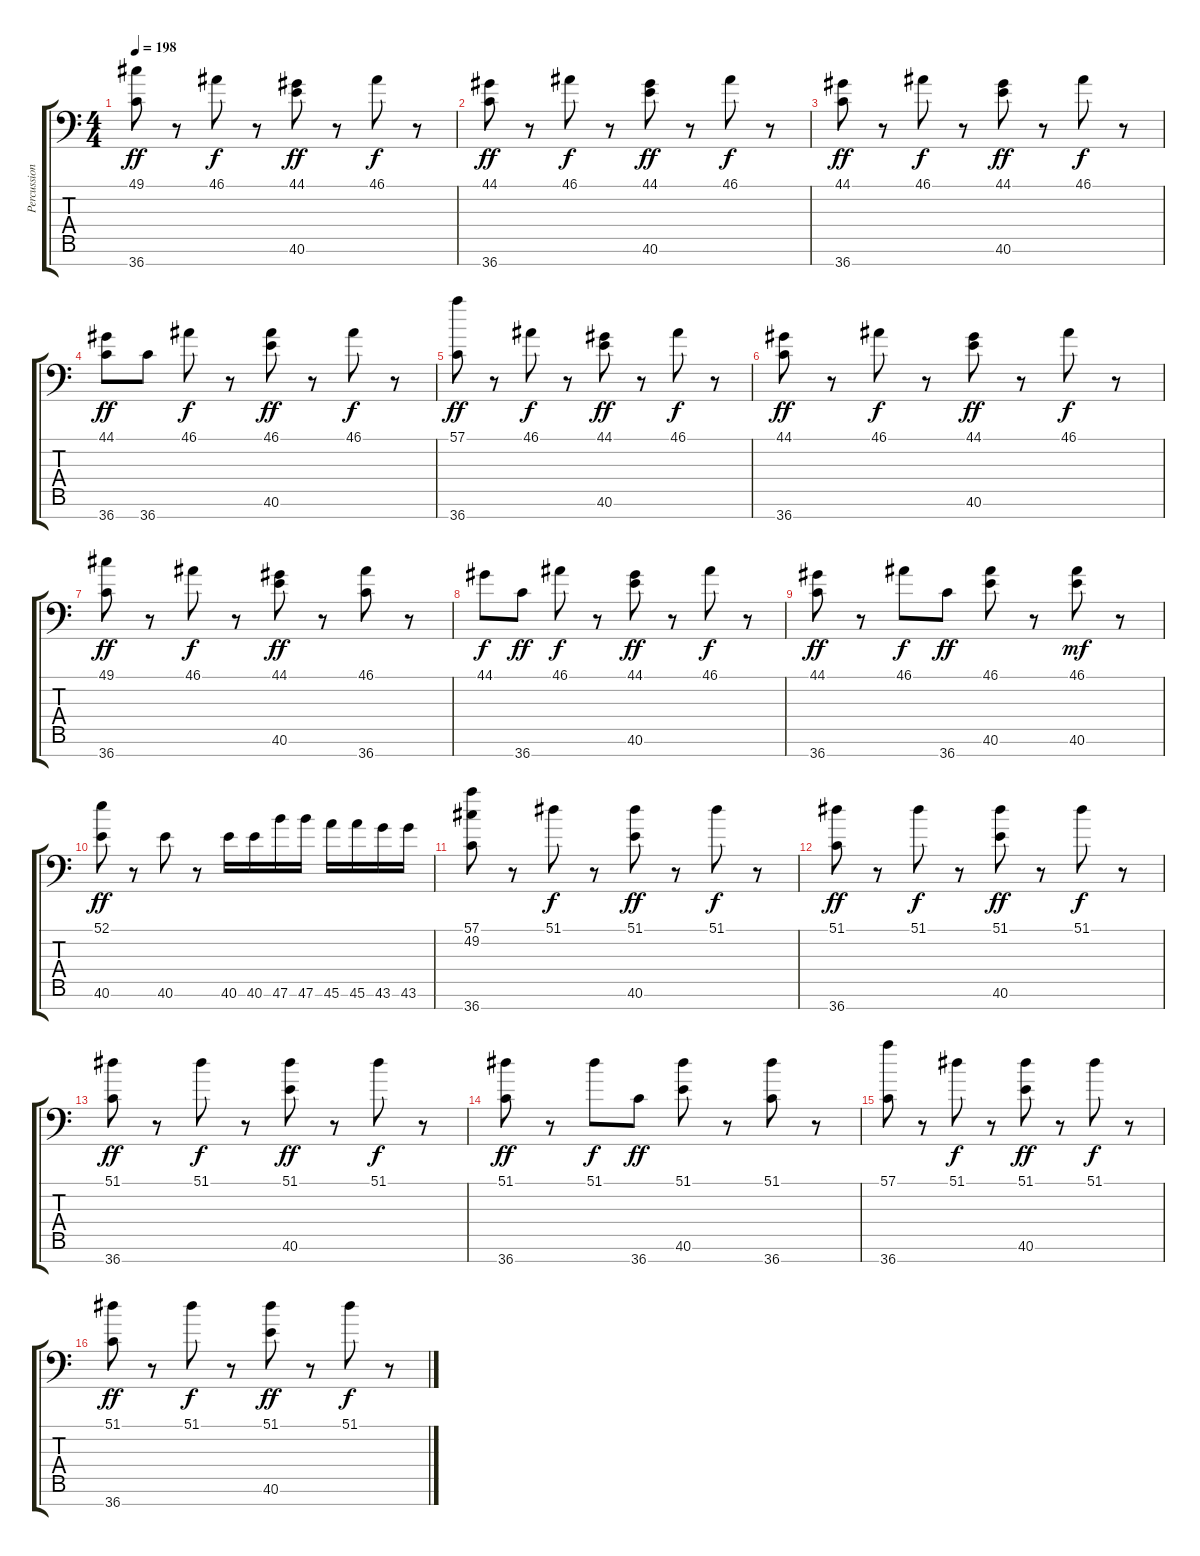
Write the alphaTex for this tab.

\track ("Percussion" "Percussion") {instrument acousticgrandpiano}
\staff {score tabs}
\tuning (C-1 C-1 C-1 C-1 C-1 C-1 C-1) {hide}
\ts (4 4)
\tempo 198
\clef f4
\ks c
(49.1 36.7).8{dy ff} r.8 46.1.8{dy f} r.8 (44.1 40.6).8{dy ff} r.8 46.1.8{dy f} r.8 |
(44.1 36.7).8{dy ff} r.8 46.1.8{dy f} r.8 (44.1 40.6).8{dy ff} r.8 46.1.8{dy f} r.8 |
(44.1 36.7).8{dy ff} r.8 46.1.8{dy f} r.8 (44.1 40.6).8{dy ff} r.8 46.1.8{dy f} r.8 |
(44.1 36.7).8{dy ff} 36.7.8 46.1.8{dy f} r.8 (46.1 40.6).8{dy ff} r.8 46.1.8{dy f} r.8 |
(57.1 36.7).8{dy ff} r.8 46.1.8{dy f} r.8 (44.1 40.6).8{dy ff} r.8 46.1.8{dy f} r.8 |
(44.1 36.7).8{dy ff} r.8 46.1.8{dy f} r.8 (44.1 40.6).8{dy ff} r.8 46.1.8{dy f} r.8 |
(49.1 36.7).8{dy ff} r.8 46.1.8{dy f} r.8 (44.1 40.6).8{dy ff} r.8 (46.1 36.7).8 r.8 |
44.1.8{dy f} 36.7.8{dy ff} 46.1.8{dy f} r.8 (44.1 40.6).8{dy ff} r.8 46.1.8{dy f} r.8 |
(44.1 36.7).8{dy ff} r.8 46.1.8{dy f} 36.7.8{dy ff} (46.1 40.6).8 r.8 (46.1 40.6).8{dy mf} r.8 |
(52.1 40.6).8{dy ff} r.8 40.6.8 r.8 40.6.16 40.6.16 47.6.16 47.6.16 45.6.16 45.6.16 43.6.16 43.6.16 |
(57.1 49.2 36.7).8 r.8 51.1.8{dy f} r.8 (51.1 40.6).8{dy ff} r.8 51.1.8{dy f} r.8 |
(51.1 36.7).8{dy ff} r.8 51.1.8{dy f} r.8 (51.1 40.6).8{dy ff} r.8 51.1.8{dy f} r.8 |
(51.1 36.7).8{dy ff} r.8 51.1.8{dy f} r.8 (51.1 40.6).8{dy ff} r.8 51.1.8{dy f} r.8 |
(51.1 36.7).8{dy ff} r.8 51.1.8{dy f} 36.7.8{dy ff} (51.1 40.6).8 r.8 (51.1 36.7).8 r.8 |
(57.1 36.7).8 r.8 51.1.8{dy f} r.8 (51.1 40.6).8{dy ff} r.8 51.1.8{dy f} r.8 |
(51.1 36.7).8{dy ff} r.8 51.1.8{dy f} r.8 (51.1 40.6).8{dy ff} r.8 51.1.8{dy f} r.8
